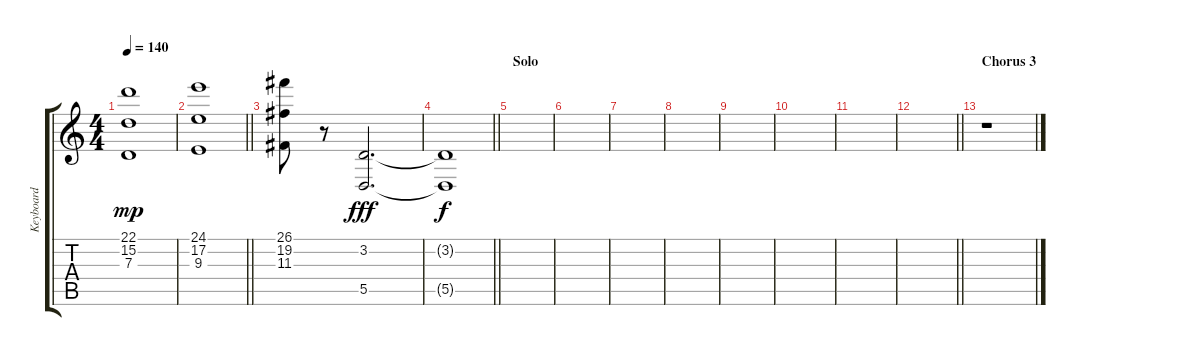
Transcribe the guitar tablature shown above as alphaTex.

\track ("Keyboard" "Keyboard") {instrument tremolostrings}
\staff {score tabs}
\tuning (E4 B3 G3 D3 A2 E2) {hide}
\ts (4 4)
\tempo 140
\clef g2
\ks c
(22.1 15.2 7.3).1{dy mp} |
\barLineRight lightlight
(24.1 17.2 9.3).1 |
(26.1 19.2 11.3).8 r.8{volume 0 instrument choiraahs} (3.2 5.5).2{d dy fff volume 16} |
\barLineRight lightlight
(3.2{t} 5.5{t}).1{dy f} |
\section ("" "Solo")
|
|
|
|
|
|
|
\barLineRight lightlight
|
\section ("" "Chorus 3")
r.1
